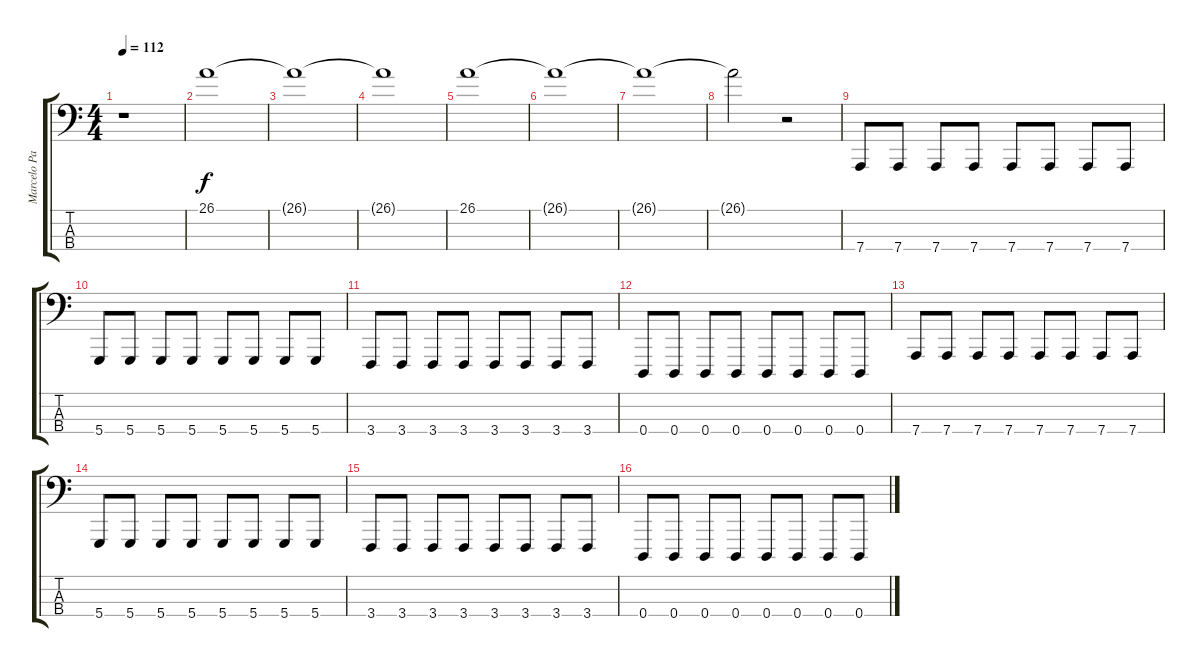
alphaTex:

\track ("Marcelo Palacios" "Marcelo Pa") {instrument lead8bassandlead}
\staff {score tabs}
\tuning (G2 D2 A1 D1) {hide}
\ts (4 4)
\tempo 112
\clef f4
\ks c
r.1{dy f} |
26.1.1{instrument pad4choir} |
26.1{t}.1 |
26.1{t}.1 |
26.1.1 |
26.1{t}.1 |
26.1{t}.1 |
26.1{t}.2 r.2{instrument lead8bassandlead} |
7.4.8 7.4.8 7.4.8 7.4.8 7.4.8 7.4.8 7.4.8 7.4.8 |
5.4.8 5.4.8 5.4.8 5.4.8 5.4.8 5.4.8 5.4.8 5.4.8 |
3.4.8 3.4.8 3.4.8 3.4.8 3.4.8 3.4.8 3.4.8 3.4.8 |
0.4.8 0.4.8 0.4.8 0.4.8 0.4.8 0.4.8 0.4.8 0.4.8 |
7.4.8 7.4.8 7.4.8 7.4.8 7.4.8 7.4.8 7.4.8 7.4.8 |
5.4.8 5.4.8 5.4.8 5.4.8 5.4.8 5.4.8 5.4.8 5.4.8 |
3.4.8 3.4.8 3.4.8 3.4.8 3.4.8 3.4.8 3.4.8 3.4.8 |
0.4.8 0.4.8 0.4.8 0.4.8 0.4.8 0.4.8 0.4.8 0.4.8
